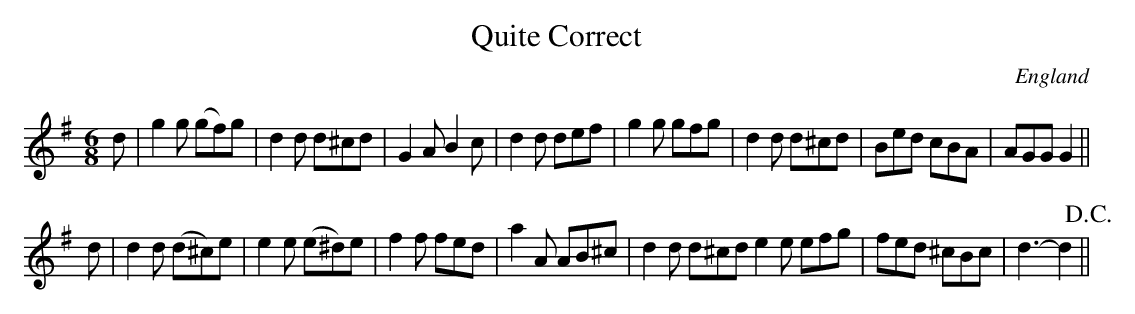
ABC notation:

X:1
T:Quite Correct
L:1/8
M:6/8
O:England
K:G major
	d | \
g2g (gf)g | d2d d^cd | G2A B2c | d2d def |  \
g2g  gfg  | d2d d^cd | Bed cBA | AGG G2 ||
d | \
d2d (d^c)e | e2e (e^d)e | f2f fed | a2A AB^c | \
d2d d^cd e2e efg | fed ^cBc | d3- d2 !D.C.! ||
